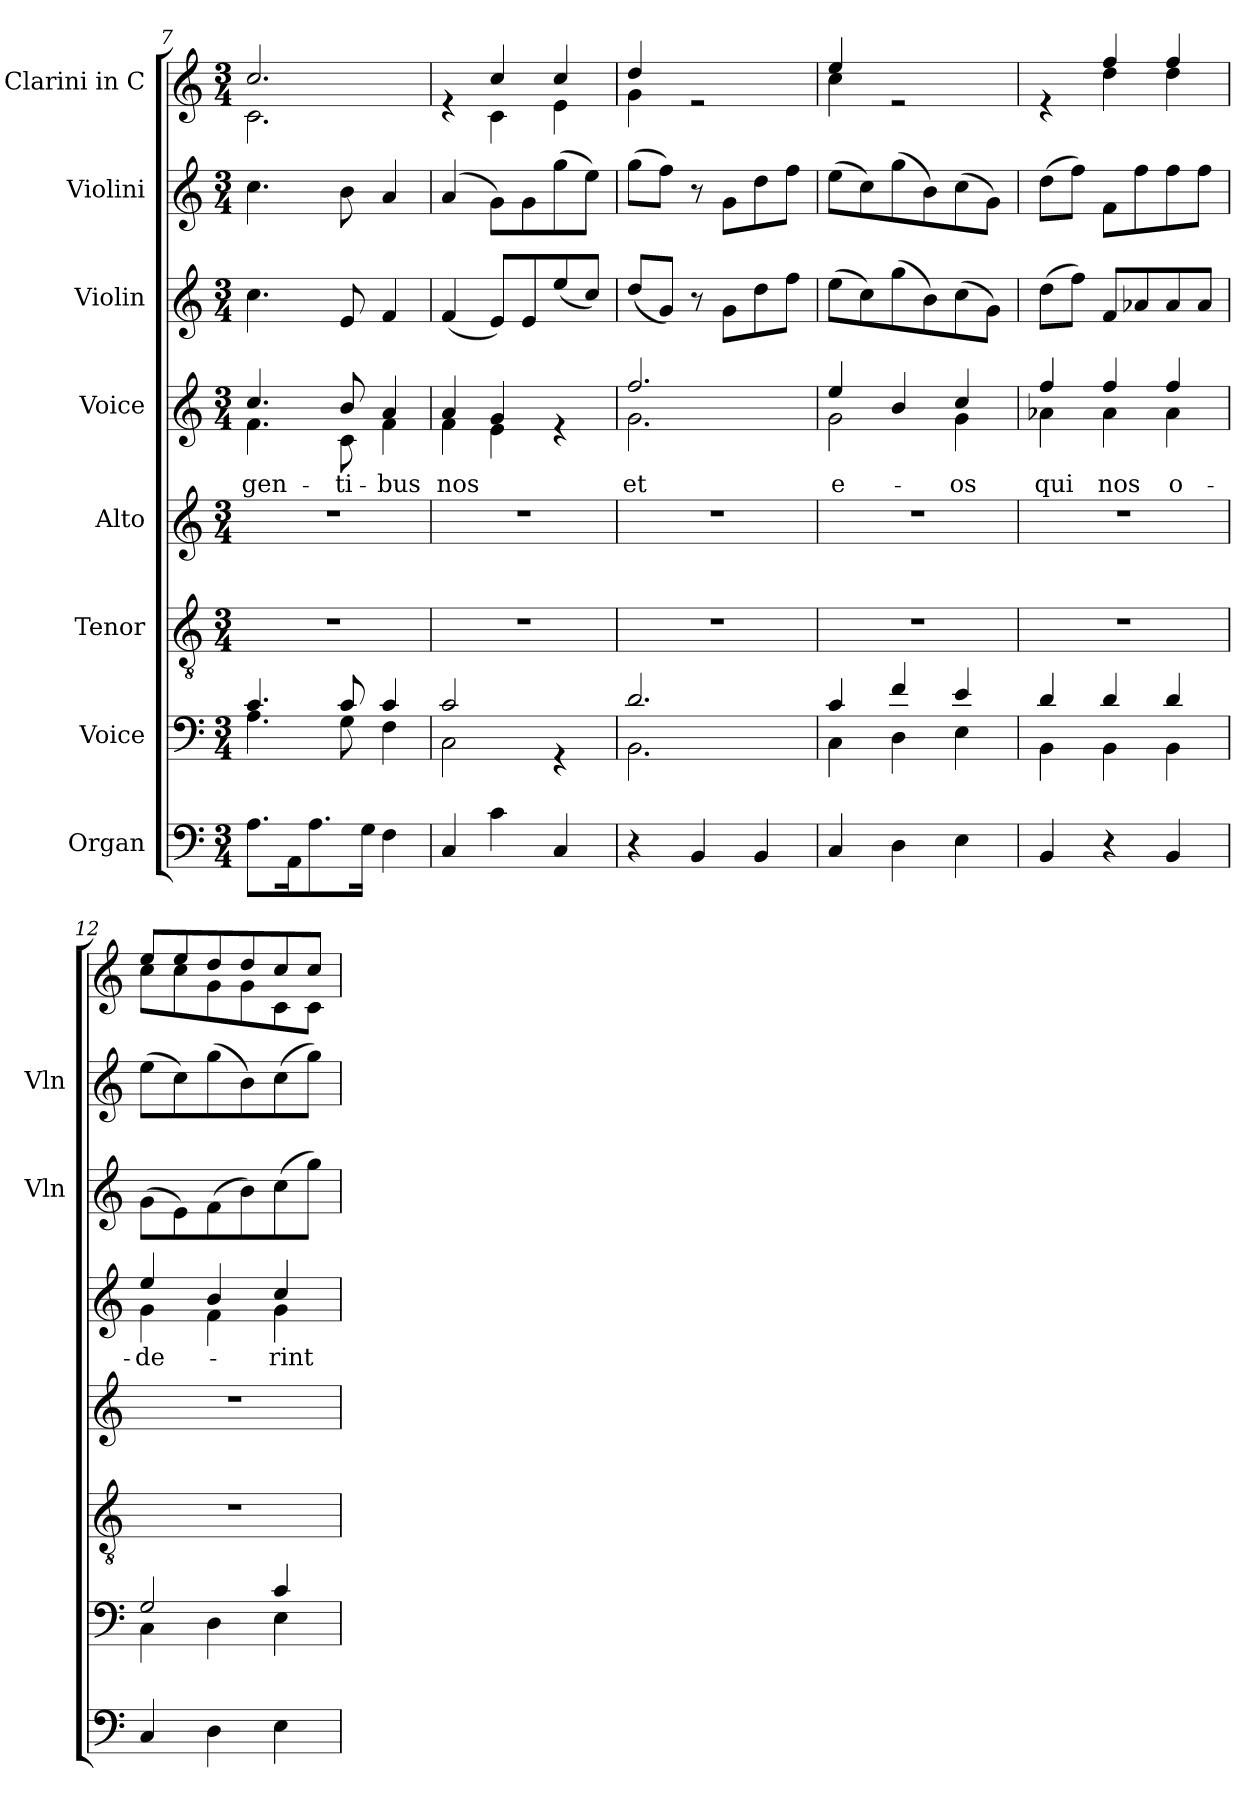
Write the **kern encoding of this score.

**kern	**kern	**kern	**kern	**kern	**text	**kern	**kern	**kern
*part8	*part7	*part6	*part5	*part4	*part4	*part3	*part2	*part1
*staff8	*staff7	*staff6	*staff5	*staff4	*staff4	*staff3	*staff2	*staff1
*I"Organ	*I"Voice	*I"Tenor	*I"Alto	*I"Voice	*	*I"Violin	*I"Violini	*I"Clarini in C
*	*	*	*	*	*	*I'Vln	*I'Vln	*
*clefF4	*clefF4	*clefGv2	*clefG2	*clefG2	*	*clefG2	*clefG2	*clefG2
*k[]	*k[]	*k[]	*k[]	*k[]	*	*k[]	*k[]	*k[]
*M3/4	*M3/4	*M3/4	*M3/4	*M3/4	*	*M3/4	*M3/4	*M3/4
=7	=7	=7	=7	=7	=7	=7	=7	=7
*	*^	*	*	*	*	*	*	*
!	!	!	!	!	!	!LO:LY:b	!	!	!
*	*	*	*	*	*^	*	*	*	*^
8.A\L	4.c/	4.A\	2.r	2.r	4.cc/	4.f\	-gen-	4.cc\	4.cc\	2.cc/	2.c\
16AA\K	.	.	.	.	.	.	.	.	.	.	.
8.A\	.	.	.	.	.	.	.	.	.	.	.
!	!	!	!	!	!	!	!LO:LY:b	!	!	!	!
.	8c/	8G\	.	.	8b/	8c\	-ti-	8e/	8b\	.	.
16G\Jk	.	.	.	.	.	.	.	.	.	.	.
!	!	!	!	!	!	!	!LO:LY:b	!	!	!	!
4F\	4c/	4F\	.	.	4a/	4f\	-bus	4f/	4a/	.	.
!!LO:LB:g=z	!!
=8	=8	=8	=8	=8	=8	=8	=8	=8	=8	=8	=8
!	!	!	!	!	!	!	!LO:LY:b	!	!	!	!
4C/	2c/	2C\	2.r	2.r	4a/	4f\	nos	(4f/	(4a/	4re	4ryy
4c\	.	.	.	.	4g/	4e\	.	8e/L)	8g\L)	4cc/	4c\
.	.	.	.	.	.	.	.	8e/	8g\	.	.
4C/	4rGG	4ryy	.	.	4re	4ryy	.	(8ee/	(8gg\	4cc/	4e\
.	.	.	.	.	.	.	.	8cc/J)	8ee\J)	.	.
=9	=9	=9	=9	=9	=9	=9	=9	=9	=9	=9	=9
!	!	!	!	!	!	!	!LO:LY:b	!	!	!	!
4r	2.d/	2.BB\	2.r	2.r	2.ff/	2.g\	et	(8dd/L	(8gg\L	4dd/	4g\
.	.	.	.	.	.	.	.	8g/J)	8ff\J)	.	.
4BB/	.	.	.	.	.	.	.	8r	8r	2re	2ryy
.	.	.	.	.	.	.	.	8g\L	8g\L	.	.
4BB/	.	.	.	.	.	.	.	8dd\	8dd\	.	.
.	.	.	.	.	.	.	.	8ff\J	8ff\J	.	.
=10	=10	=10	=10	=10	=10	=10	=10	=10	=10	=10	=10
!	!	!	!	!	!	!	!LO:LY:b	!	!	!	!
4C/	4c/	4C\	2.r	2.r	4ee/	2g\	e-	(8ee\L	(8ee\L	4ee/	4cc\
.	.	.	.	.	.	.	.	8cc\)	8cc\)	.	.
4D\	4f/	4D\	.	.	4b/	.	.	(8gg\	(8gg\	2re	2ryy
.	.	.	.	.	.	.	.	8b\)	8b\)	.	.
!	!	!	!	!	!	!	!LO:LY:b	!	!	!	!
4E\	4e/	4E\	.	.	4cc/	4g\	-os	(8cc\	(8cc\	.	.
.	.	.	.	.	.	.	.	8g\J)	8g\J)	.	.
=11	=11	=11	=11	=11	=11	=11	=11	=11	=11	=11	=11
!	!	!	!	!	!	!	!LO:LY:b	!	!	!	!
4BB/	4d/	4BB\	2.r	2.r	4ff/	4a-X\	qui	(8dd\L	(8dd\L	4re	4ryy
.	.	.	.	.	.	.	.	8ff\J)	8ff\J)	.	.
!	!	!	!	!	!	!	!LO:LY:b	!	!	!	!
4r	4d/	4BB\	.	.	4ff/	4a-\	nos	8f/L	8f\L	4ff/	4dd\
.	.	.	.	.	.	.	.	8a-X/	8ff\	.	.
!	!	!	!	!	!	!	!LO:LY:b	!	!	!	!
4BB/	4d/	4BB\	.	.	4ff/	4a-\	o-	8a-/	8ff\	4ff/	4dd\
.	.	.	.	.	.	.	.	8a-/J	8ff\J	.	.
=12	=12	=12	=12	=12	=12	=12	=12	=12	=12	=12	=12
!	!	!	!	!	!	!	!LO:LY:b	!	!	!	!
4C/	2G/	4C\	2.r	2.r	4ee/	4g\	-de-	(8g\L	(8ee\L	8ee/L	8cc\L
.	.	.	.	.	.	.	.	8e\)	8cc\)	8ee/	8cc\
4D\	.	4D\	.	.	4b/	4f\	.	(8f\	(8gg\	8dd/	8g\
.	.	.	.	.	.	.	.	8b\)	8b\)	8dd/	8g\
!	!	!	!	!	!	!	!LO:LY:b	!	!	!	!
4E\	4c/	4E\	.	.	4cc/	4g\	-rint	(8cc\	(8cc\	8cc/	8c\
.	.	.	.	.	.	.	.	8gg\J)	8gg\J)	8cc/J	8c\J
*	*v	*v	*	*	*v	*v	*	*	*	*v	*v
=	=	=	=	=	=	=	=	=
*-	*-	*-	*-	*-	*-	*-	*-	*-
